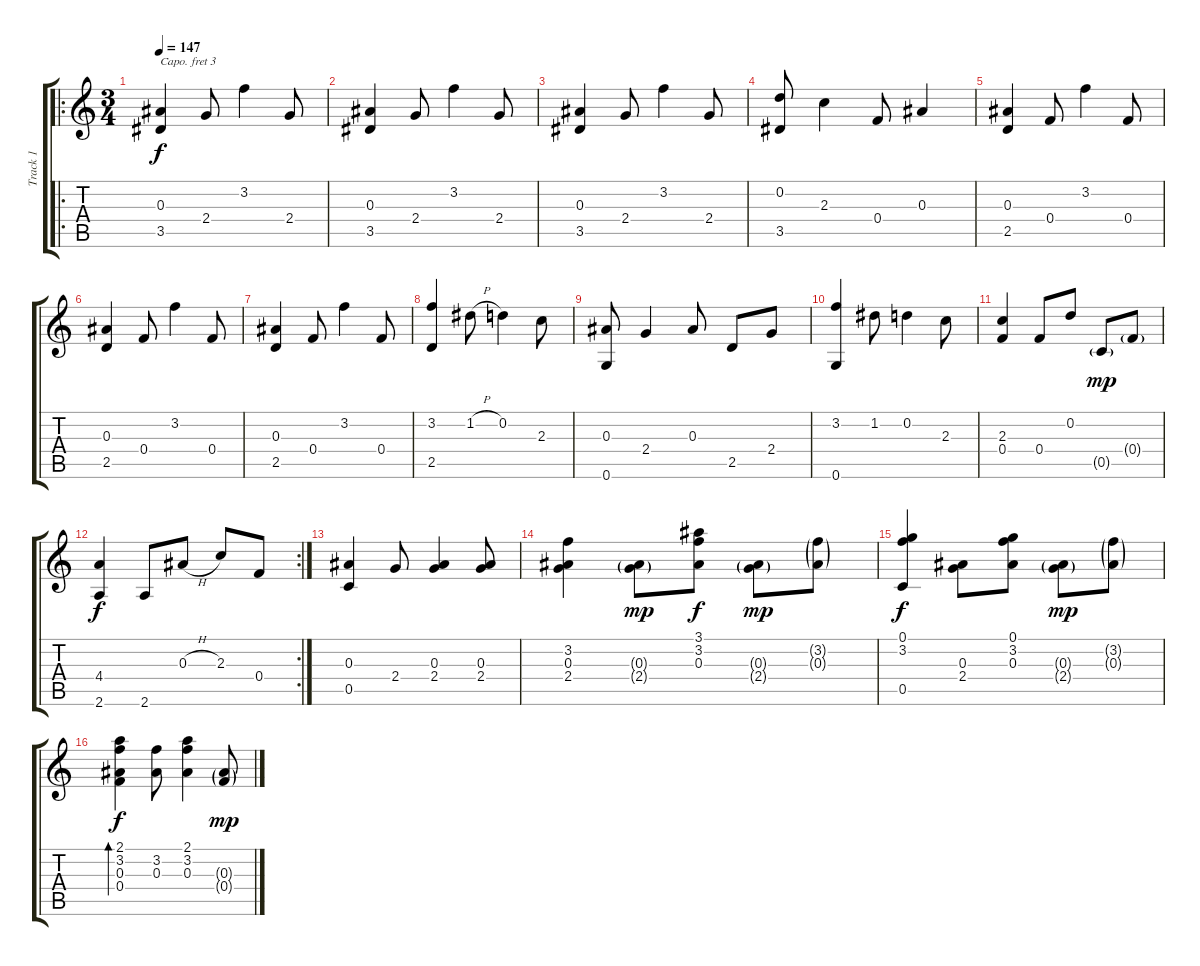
\track ("Track 1" "Track 1") {instrument acousticguitarsteel}
\staff {score tabs}
\capo 3
\tuning (E4 B3 G3 D3 A2 E2) {hide}
\ro
\ts (3 4)
\tempo 147
\clef g2
\ks c
(0.3 3.5).4{dy f} 2.4.8 3.2.4 2.4.8 |
(0.3 3.5).4 2.4.8 3.2.4 2.4.8 |
(0.3 3.5).4 2.4.8 3.2.4 2.4.8 |
(0.2 3.5).8 2.3.4 0.4.8 0.3.4 |
(0.3 2.5).4 0.4.8 3.2.4 0.4.8 |
(0.3 2.5).4 0.4.8 3.2.4 0.4.8 |
(0.3 2.5).4 0.4.8 3.2.4 0.4.8 |
(3.2 2.5).4 1.2{h}.8 0.2.4 2.3.8 |
(0.3 0.6).8 2.4.4 0.3.8 2.5.8 2.4.8 |
(3.2 0.6).4 1.2.8 0.2.4 2.3.8 |
(2.3 0.4).4 0.4.8 0.2.8 0.5{g}.8{dy mp} 0.4{g}.8 |
\rc 2
(4.4 2.6).4{dy f} 2.6.8 0.3{h}.8 2.3.8 0.4.8 |
(0.3 0.5).4 2.4.8 (0.3 2.4).4 (0.3 2.4).8 |
(3.2 0.3 2.4).4 (0.3{g} 2.4{g}).8{dy mp} (3.1 3.2 0.3).8{dy f} (0.3{g} 2.4{g}).8{dy mp} (3.2{g} 0.3{g}).8 |
(0.1 3.2 0.5).4{dy f} (0.3 2.4).8 (0.1 3.2 0.3).8 (0.3{g} 2.4{g}).8{dy mp} (3.2{g} 0.3{g}).8 |
(2.1 3.2 0.3 0.4).4{bd 120 dy f} (3.2 0.3).8 (2.1 3.2 0.3).4 (0.3{g} 0.4{g}).8{dy mp}
